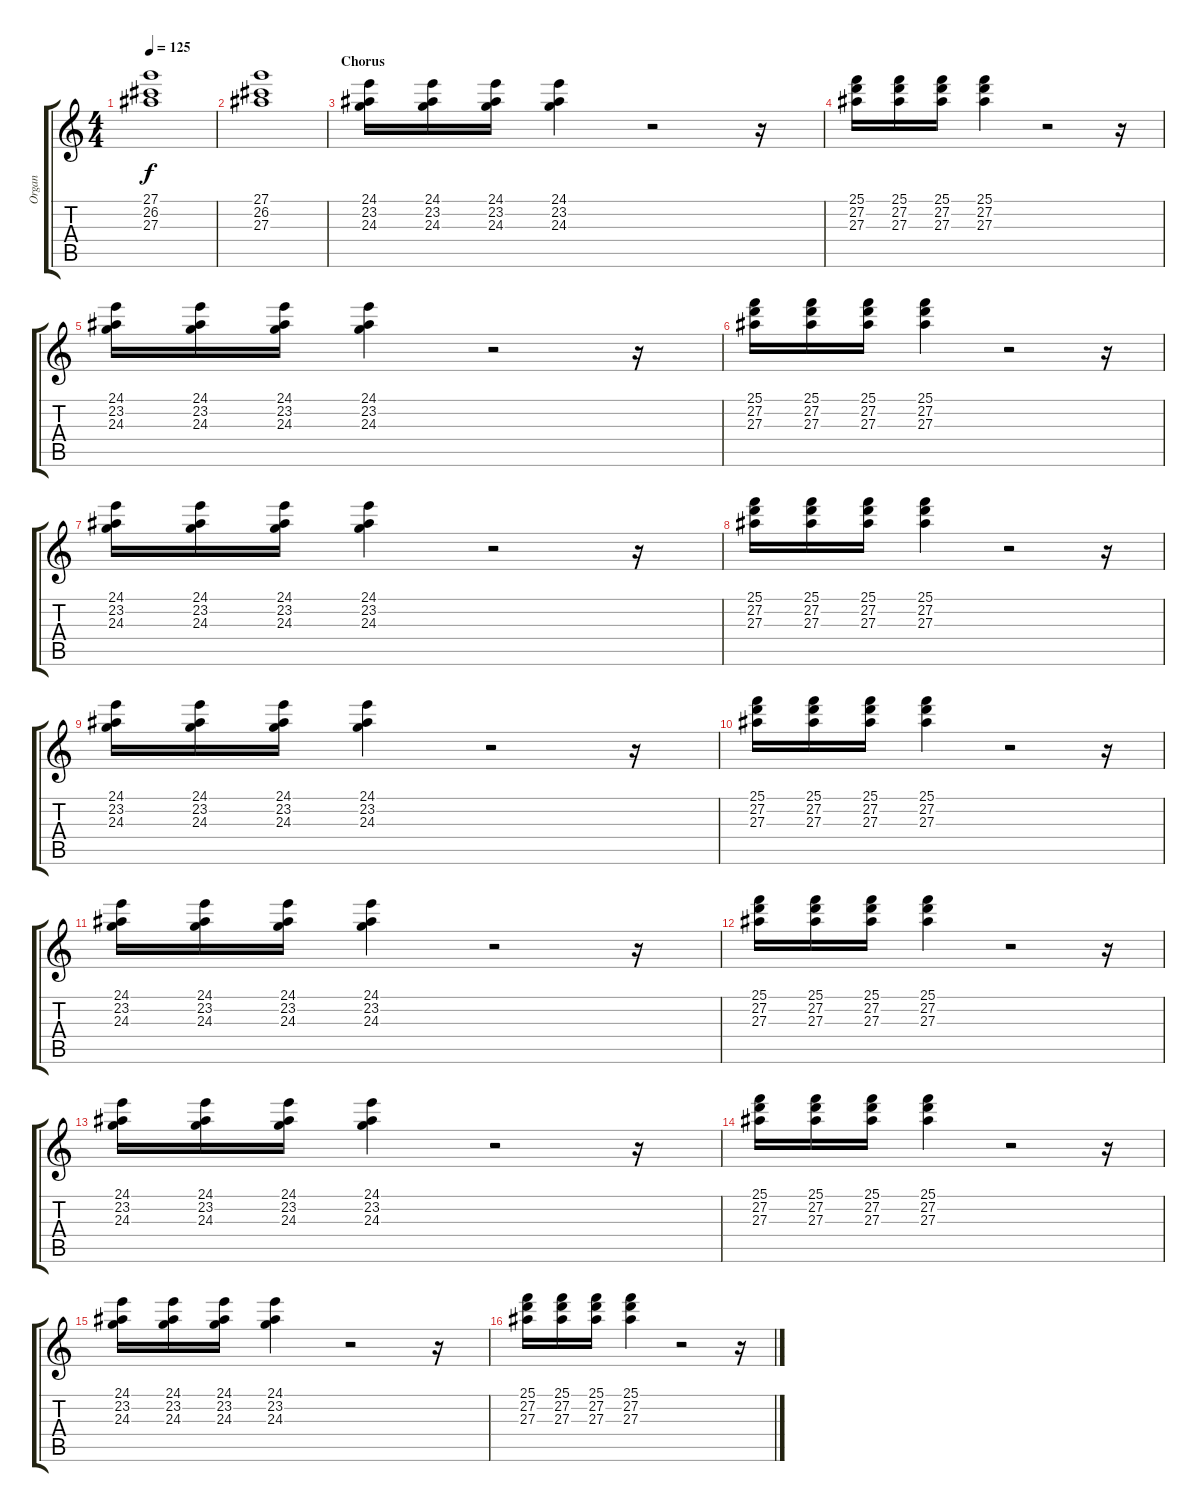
\track ("Organ" "Organ") {instrument rockorgan}
\staff {score tabs}
\tuning (E4 B3 G3 D3 A2 E2) {hide}
\ts (4 4)
\tempo 125
\clef g2
\ks c
(27.1 26.2 27.3).1{dy f} |
(27.1 26.2 27.3).1 |
\section ("" "Chorus")
(24.1 23.2 24.3).16 (24.1 23.2 24.3).16 (24.1 23.2 24.3).16 (24.1 23.2 24.3).4 r.2 r.16 |
(25.1 27.2 27.3).16 (25.1 27.2 27.3).16 (25.1 27.2 27.3).16 (25.1 27.2 27.3).4 r.2 r.16 |
(24.1 23.2 24.3).16 (24.1 23.2 24.3).16 (24.1 23.2 24.3).16 (24.1 23.2 24.3).4 r.2 r.16 |
(25.1 27.2 27.3).16 (25.1 27.2 27.3).16 (25.1 27.2 27.3).16 (25.1 27.2 27.3).4 r.2 r.16 |
(24.1 23.2 24.3).16 (24.1 23.2 24.3).16 (24.1 23.2 24.3).16 (24.1 23.2 24.3).4 r.2 r.16 |
(25.1 27.2 27.3).16 (25.1 27.2 27.3).16 (25.1 27.2 27.3).16 (25.1 27.2 27.3).4 r.2 r.16 |
(24.1 23.2 24.3).16 (24.1 23.2 24.3).16 (24.1 23.2 24.3).16 (24.1 23.2 24.3).4 r.2 r.16 |
(25.1 27.2 27.3).16 (25.1 27.2 27.3).16 (25.1 27.2 27.3).16 (25.1 27.2 27.3).4 r.2 r.16 |
(24.1 23.2 24.3).16 (24.1 23.2 24.3).16 (24.1 23.2 24.3).16 (24.1 23.2 24.3).4 r.2 r.16 |
(25.1 27.2 27.3).16 (25.1 27.2 27.3).16 (25.1 27.2 27.3).16 (25.1 27.2 27.3).4 r.2 r.16 |
(24.1 23.2 24.3).16 (24.1 23.2 24.3).16 (24.1 23.2 24.3).16 (24.1 23.2 24.3).4 r.2 r.16 |
(25.1 27.2 27.3).16 (25.1 27.2 27.3).16 (25.1 27.2 27.3).16 (25.1 27.2 27.3).4 r.2 r.16 |
(24.1 23.2 24.3).16 (24.1 23.2 24.3).16 (24.1 23.2 24.3).16 (24.1 23.2 24.3).4 r.2 r.16 |
(25.1 27.2 27.3).16 (25.1 27.2 27.3).16 (25.1 27.2 27.3).16 (25.1 27.2 27.3).4 r.2 r.16
